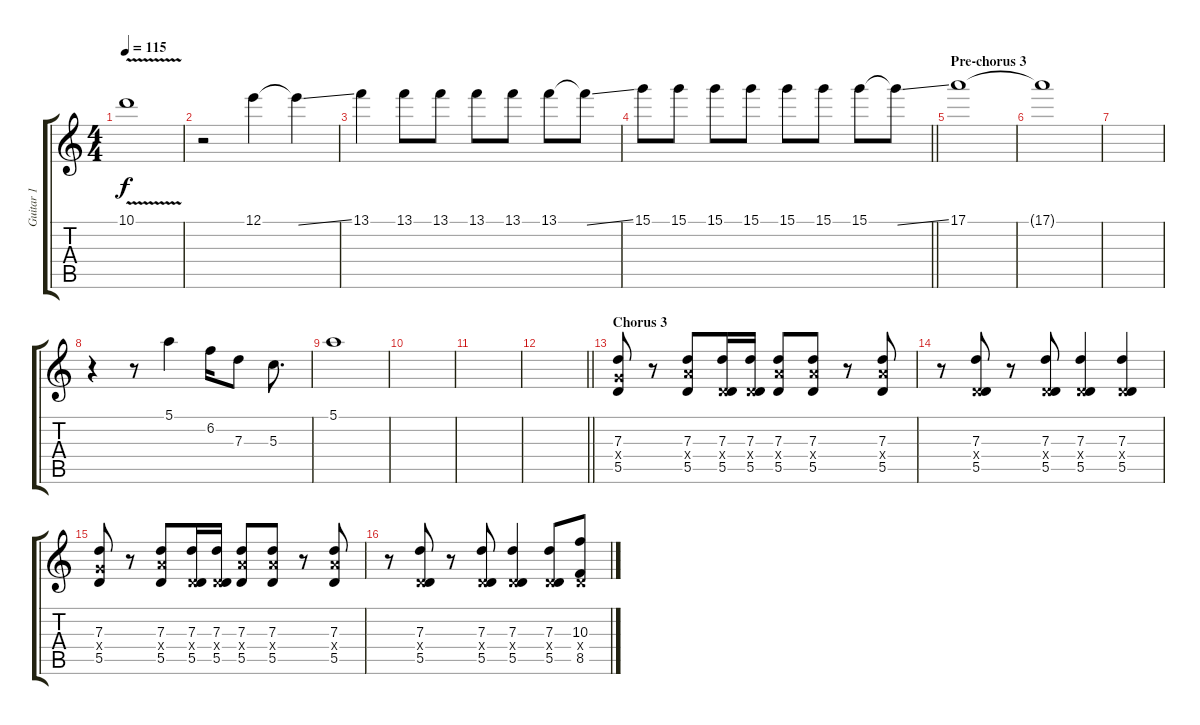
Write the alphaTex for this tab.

\track ("Guitar 1" "Guitar 1") {instrument electricguitarjazz}
\staff {score tabs}
\tuning (E4 B3 G3 D3 A2 D2) {hide}
\ts (4 4)
\tempo 115
\clef g2
\ks c
10.1{v t}.1{dy f} |
r.2 12.1.4 12.1{ss t}.4 |
13.1.4 13.1.8 13.1.8 13.1.8 13.1.8 13.1.8 13.1{ss t}.8 |
\barLineRight lightlight
15.1.8 15.1.8 15.1.8 15.1.8 15.1.8 15.1.8 15.1.8 15.1{ss t}.8 |
\section ("" "Pre-chorus 3")
17.1.1 |
17.1{t}.1 |
|
r.4 r.8 5.1.4 6.2.16 7.3.8 5.3.8{d} |
5.1.1 |
|
|
\barLineRight lightlight
|
\section ("" "Chorus 3")
(7.3 5.4{x} 5.5).8 r.8 (7.3 7.4{x} 5.5).8 (7.3 0.4{x} 5.5).16 (7.3 0.4{x} 5.5).16 (7.3 7.4{x} 5.5).8 (7.3 7.4{x} 5.5).8 r.8 (7.3 7.4{x} 5.5).8 |
r.8 (7.3 0.4{x} 5.5).8 r.8 (7.3 0.4{x} 5.5).8 (7.3 0.4{x} 5.5).4 (7.3 0.4{x} 5.5).4 |
(7.3 5.4{x} 5.5).8 r.8 (7.3 7.4{x} 5.5).8 (7.3 0.4{x} 5.5).16 (7.3 0.4{x} 5.5).16 (7.3 7.4{x} 5.5).8 (7.3 7.4{x} 5.5).8 r.8 (7.3 7.4{x} 5.5).8 |
r.8 (7.3 0.4{x} 5.5).8 r.8 (7.3 0.4{x} 5.5).8 (7.3 0.4{x} 5.5).4 (7.3 0.4{x} 5.5).8 (10.3 0.4{x} 8.5).8
